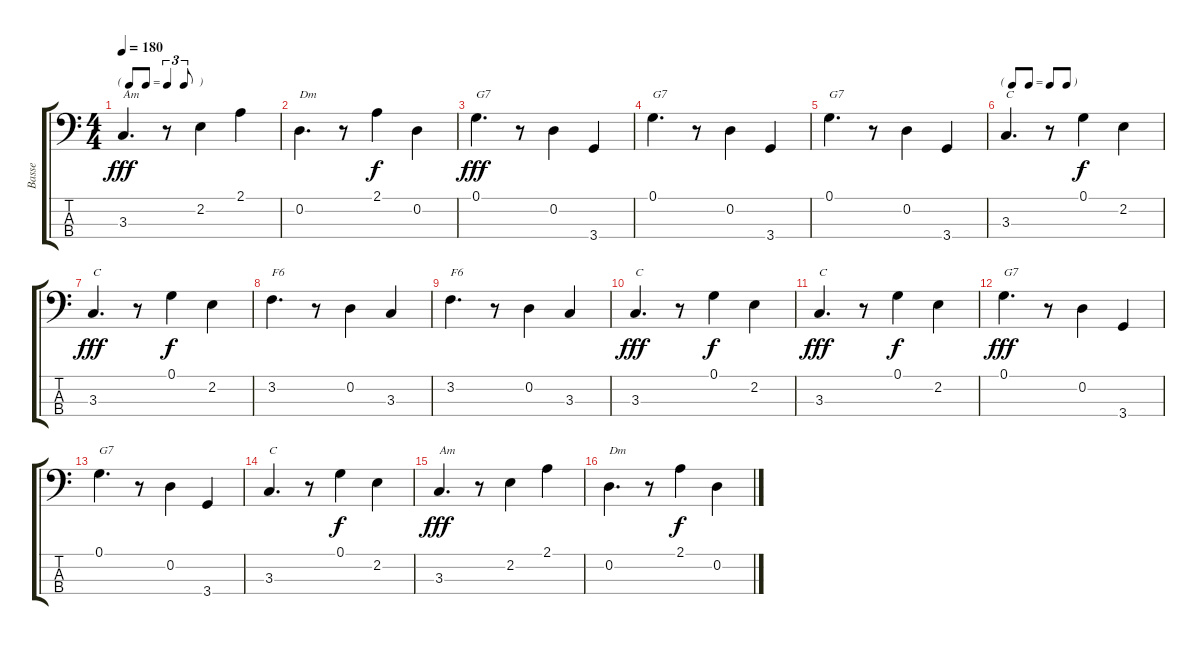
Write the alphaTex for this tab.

\track ("Basse" "Basse") {instrument electricbassfinger}
\staff {score tabs}
\tuning (G2 D2 A1 E1) {hide}
\ts (4 4)
\tf triplet8th
\tempo 180
\clef f4
\ks c
3.3.4{d txt "Am" dy fff} r.8 2.2.4 2.1.4 |
0.2.4{d txt "Dm"} r.8 2.1.4{dy f} 0.2.4 |
0.1.4{d txt "G7" dy fff} r.8 0.2.4 3.4.4 |
0.1.4{d txt "G7"} r.8 0.2.4 3.4.4 |
0.1.4{d txt "G7"} r.8 0.2.4 3.4.4 |
\tf none
3.3.4{d txt "C"} r.8 0.1.4{dy f} 2.2.4 |
3.3.4{d txt "C" dy fff} r.8 0.1.4{dy f} 2.2.4 |
3.2.4{d txt "F6"} r.8 0.2.4 3.3.4 |
3.2.4{d txt "F6"} r.8 0.2.4 3.3.4 |
3.3.4{d txt "C" dy fff} r.8 0.1.4{dy f} 2.2.4 |
3.3.4{d txt "C" dy fff} r.8 0.1.4{dy f} 2.2.4 |
0.1.4{d txt "G7" dy fff} r.8 0.2.4 3.4.4 |
0.1.4{d txt "G7"} r.8 0.2.4 3.4.4 |
3.3.4{d txt "C"} r.8 0.1.4{dy f} 2.2.4 |
3.3.4{d txt "Am" dy fff} r.8 2.2.4 2.1.4 |
0.2.4{d txt "Dm"} r.8 2.1.4{dy f} 0.2.4
